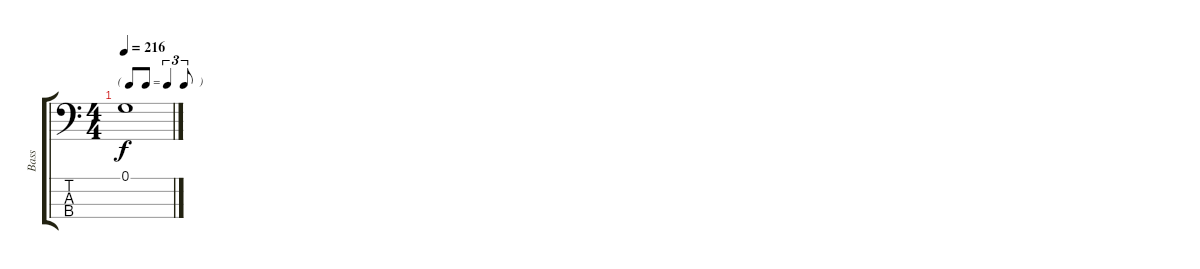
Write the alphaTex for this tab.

\track ("Bass" "Bass") {instrument electricbassfinger}
\staff {score tabs}
\tuning (G2 D2 A1 E1) {hide}
\ts (4 4)
\tf triplet8th
\tempo 216
\clef f4
\ks c
0.1.1{dy f}
